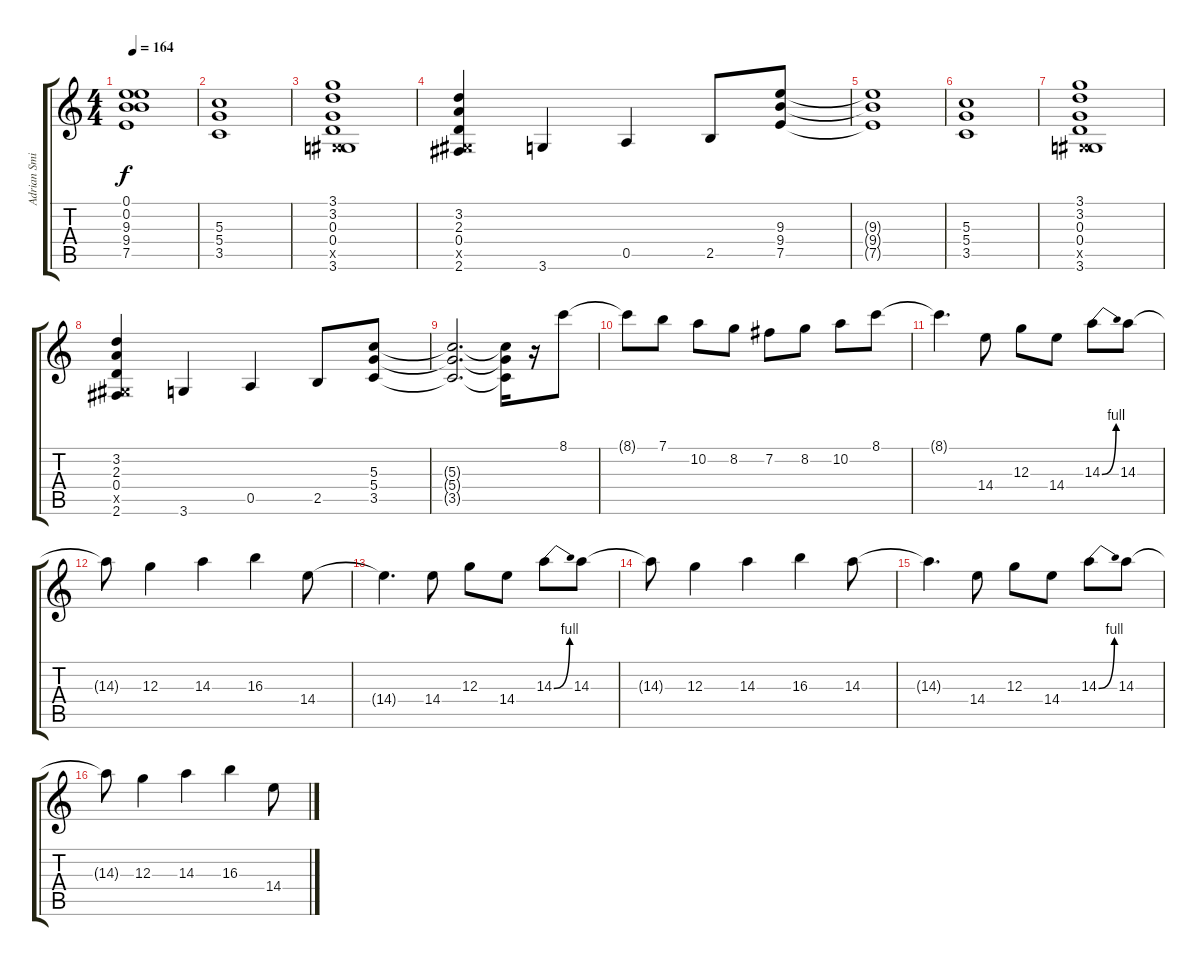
\track ("Adrian Smith (Guitar 1)" "Adrian Smi") {instrument distortionguitar}
\staff {score tabs}
\tuning (E4 B3 G3 D3 A2 E2) {hide}
\ts (4 4)
\tempo 164
\clef g2
\ks c
(0.1{t} 0.2{t} 9.3{t} 9.4{t} 7.5{t}).1{dy f} |
(5.3 5.4 3.5).1 |
(3.1 3.2 0.3 0.4 -1.5{x} 3.6).1 |
(3.2 2.3 0.4 -1.5{x} 2.6).4 3.6.4 0.5.4 2.5.8 (9.3 9.4 7.5).8 |
(9.3{t} 9.4{t} 7.5{t}).1 |
(5.3 5.4 3.5).1 |
(3.1 3.2 0.3 0.4 -1.5{x} 3.6).1 |
(3.2 2.3 0.4 -1.5{x} 2.6).4 3.6.4 0.5.4 2.5.8 (5.3 5.4 3.5).8 |
(5.3{t} 5.4{t} 3.5{t}).2{d} (5.3{t} 5.4{t} 3.5{t}).16 r.16 8.1.8 |
8.1{t}.8 7.1.8 10.2.8 8.2.8 7.2.8 8.2.8 10.2.8 8.1.8 |
8.1{t}.4{d} 14.4.8 12.3.8 14.4.8 14.3{be (bend 0 0 60 4)}.8 14.3.8 |
14.3{t}.8 12.3.4 14.3.4 16.3.4 14.4.8 |
14.4{t}.4{d} 14.4.8 12.3.8 14.4.8 14.3{be (bend 0 0 60 4)}.8 14.3.8 |
14.3{t}.8 12.3.4 14.3.4 16.3.4 14.3.8 |
14.3{t}.4{d} 14.4.8 12.3.8 14.4.8 14.3{be (bend 0 0 60 4)}.8 14.3.8 |
14.3{t}.8 12.3.4 14.3.4 16.3.4 14.4.8
